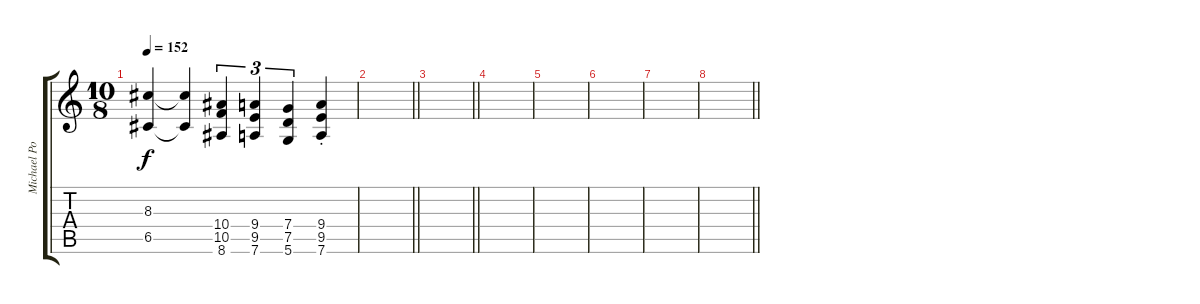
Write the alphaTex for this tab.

\track ("Michael Poulsen" "Michael Po") {instrument distortionguitar}
\staff {score tabs}
\tuning (D4 A3 F3 C3 G2 D2) {hide}
\ts (10 8)
\tempo 152
\clef g2
\ks c
(8.3{t} 6.5{t}).4{dy f} (8.3{t} 6.5{t}).4 (10.4 10.5 8.6).4{tu (3 2)} (9.4 9.5 7.6).4{tu (3 2)} (7.4 7.5 5.6).4{tu (3 2)} (9.4 9.5{st} 7.6{st}).4 |
\barLineRight lightlight
|
\barLineRight lightlight
|
|
|
|
|
\barLineRight lightlight
